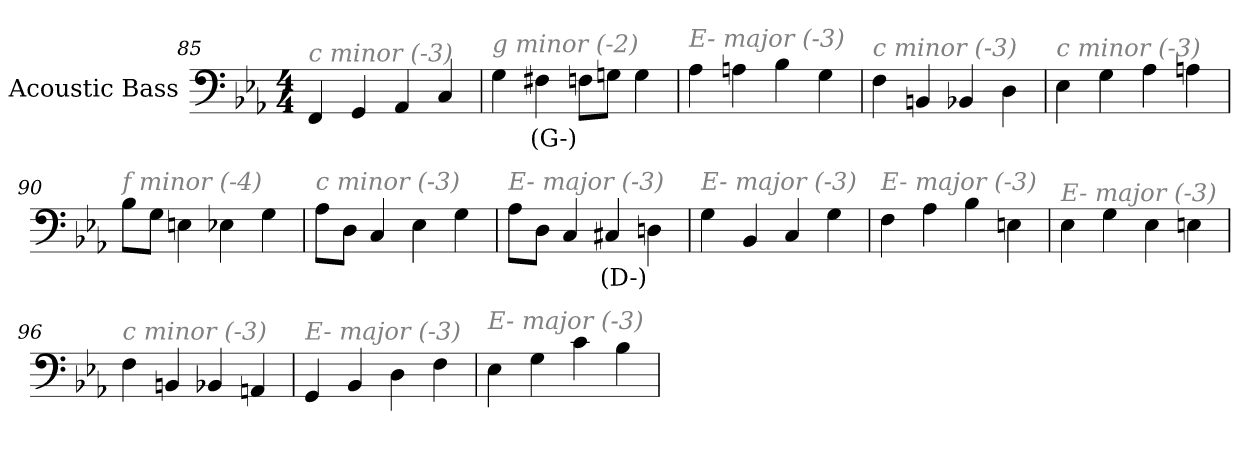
**kern	**text
*part1	*part1
*staff1	*staff1
*I"Acoustic Bass	*
*clefF4	*
*ITrd7c12	*
*k[b-e-a-]	*
*E-:	*
*M4/4	*
=85	=85
!LO:TX:i:color=#808080:t=c minor (-3)	!
4FFF	.
4GGG	.
4AAA-	.
4CC	.
=86	=86
!LO:TX:i:color=#808080:t=g minor (-2)	!
4GG	.
4FF#Xi	(G-)
8FFL	.
8GGnJ	.
4GG	.
=87	=87
!LO:TX:i:color=#808080:t=E- major (-3)	!
4AA-	.
4AAn	.
4BB-	.
4GG	.
=88	=88
!LO:TX:i:color=#808080:t=c minor (-3)	!
4FF	.
4BBBn	.
4BBB-X	.
4DD	.
=89	=89
!LO:TX:i:color=#808080:t=c minor (-3)	!
4EE-	.
4GG	.
4AA-	.
4AAn	.
=90	=90
!LO:TX:i:color=#808080:t=f minor (-4)	!
8BB-L	.
8GGJ	.
4EEn	.
4EE-X	.
4GG	.
=91	=91
!LO:TX:i:color=#808080:t=c minor (-3)	!
8AA-L	.
8DDJ	.
4CC	.
4EE-	.
4GG	.
=92	=92
!LO:TX:i:color=#808080:t=E- major (-3)	!
8AA-L	.
8DDJ	.
4CC	.
4CC#Xi	(D-)
4DDn	.
=93	=93
!LO:TX:i:color=#808080:t=E- major (-3)	!
4GG	.
4BBB-	.
4CC	.
4GG	.
=94	=94
!LO:TX:i:color=#808080:t=E- major (-3)	!
4FF	.
4AA-	.
4BB-	.
4EEn	.
=95	=95
!LO:TX:i:color=#808080:t=E- major (-3)	!
4EE-	.
4GG	.
4EE-	.
4EEn	.
=96	=96
!LO:TX:i:color=#808080:t=c minor (-3)	!
4FF	.
4BBBn	.
4BBB-X	.
4AAAn	.
=97	=97
!LO:TX:i:color=#808080:t=E- major (-3)	!
4GGG	.
4BBB-	.
4DD	.
4FF	.
=98	=98
!LO:TX:i:color=#808080:t=E- major (-3)	!
4EE-	.
4GG	.
4C	.
4BB-	.
=	=
*-	*-
